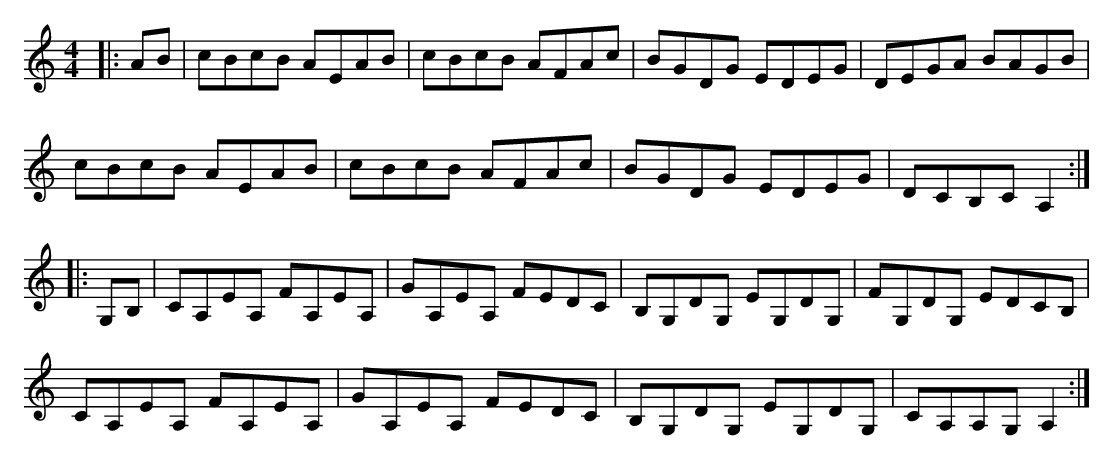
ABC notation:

X:1
M:4/4
K:Amin
|:AB|cBcB AEAB|cBcB AFAc|BGDG EDEG|DEGA BAGB|
cBcB AEAB|cBcB AFAc|BGDG EDEG|DCB,C A,2:|
|:G,B,|CA,EA, FA,EA,|GA,EA, FEDC|B,G,DG, EG,DG,|FG,DG, EDCB,|
CA,EA, FA,EA,|GA,EA, FEDC|B,G,DG, EG,DG,|CA,A,G, A,2:|
